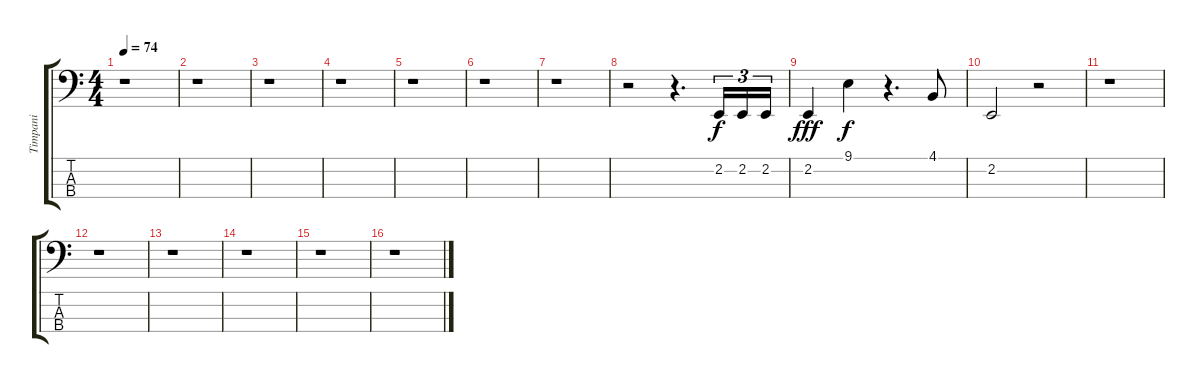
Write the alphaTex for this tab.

\track ("Timpani" "Timpani") {instrument timpani}
\staff {score tabs}
\tuning (G2 D2 A1 E1) {hide}
\ts (4 4)
\tempo 74
\clef f4
\ks c
r.1{dy f} |
r.1 |
r.1 |
r.1 |
r.1 |
r.1 |
r.1 |
r.2 r.4{d} 2.2.16{tu (3 2)} 2.2.16{tu (3 2)} 2.2.16{tu (3 2)} |
2.2.4{dy fff} 9.1.4{dy f} r.4{d} 4.1.8 |
2.2.2 r.2 |
r.1 |
r.1 |
r.1 |
r.1 |
r.1 |
r.1
